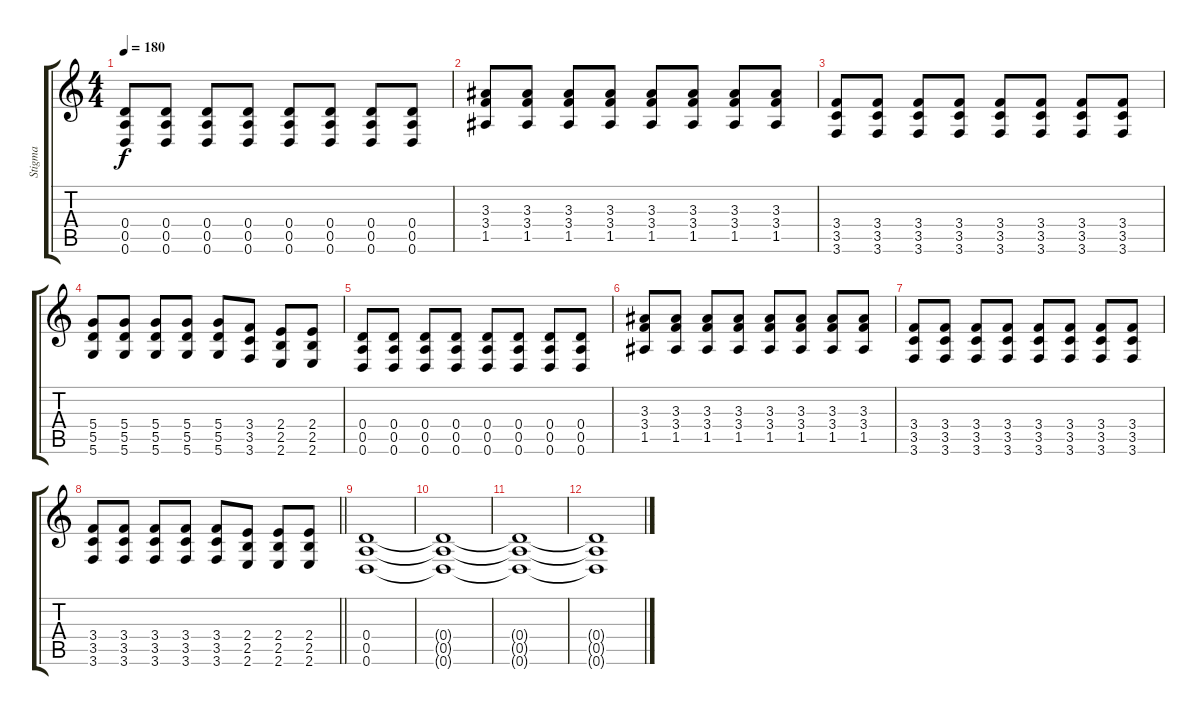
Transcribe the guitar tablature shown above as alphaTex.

\track ("Stigma" "Stigma") {instrument distortionguitar}
\staff {score tabs}
\tuning (E4 B3 G3 D3 A2 D2) {hide}
\ts (4 4)
\tempo 180
\clef g2
\ks c
(0.4 0.5 0.6).8{dy f} (0.4 0.5 0.6).8 (0.4 0.5 0.6).8 (0.4 0.5 0.6).8 (0.4 0.5 0.6).8 (0.4 0.5 0.6).8 (0.4 0.5 0.6).8 (0.4 0.5 0.6).8 |
(3.3 3.4 1.5).8 (3.3 3.4 1.5).8 (3.3 3.4 1.5).8 (3.3 3.4 1.5).8 (3.3 3.4 1.5).8 (3.3 3.4 1.5).8 (3.3 3.4 1.5).8 (3.3 3.4 1.5).8 |
(3.4 3.5 3.6).8 (3.4 3.5 3.6).8 (3.4 3.5 3.6).8 (3.4 3.5 3.6).8 (3.4 3.5 3.6).8 (3.4 3.5 3.6).8 (3.4 3.5 3.6).8 (3.4 3.5 3.6).8 |
(5.4 5.5 5.6).8 (5.4 5.5 5.6).8 (5.4 5.5 5.6).8 (5.4 5.5 5.6).8 (5.4 5.5 5.6).8 (3.4 3.5 3.6).8 (2.4 2.5 2.6).8 (2.4 2.5 2.6).8 |
(0.4 0.5 0.6).8 (0.4 0.5 0.6).8 (0.4 0.5 0.6).8 (0.4 0.5 0.6).8 (0.4 0.5 0.6).8 (0.4 0.5 0.6).8 (0.4 0.5 0.6).8 (0.4 0.5 0.6).8 |
(3.3 3.4 1.5).8 (3.3 3.4 1.5).8 (3.3 3.4 1.5).8 (3.3 3.4 1.5).8 (3.3 3.4 1.5).8 (3.3 3.4 1.5).8 (3.3 3.4 1.5).8 (3.3 3.4 1.5).8 |
(3.4 3.5 3.6).8 (3.4 3.5 3.6).8 (3.4 3.5 3.6).8 (3.4 3.5 3.6).8 (3.4 3.5 3.6).8 (3.4 3.5 3.6).8 (3.4 3.5 3.6).8 (3.4 3.5 3.6).8 |
\barLineRight lightlight
(3.4 3.5 3.6).8 (3.4 3.5 3.6).8 (3.4 3.5 3.6).8 (3.4 3.5 3.6).8 (3.4 3.5 3.6).8 (2.4 2.5 2.6).8 (2.4 2.5 2.6).8 (2.4 2.5 2.6).8 |
(0.4 0.5 0.6).1{volume 0} |
(0.4{t} 0.5{t} 0.6{t}).1 |
(0.4{t} 0.5{t} 0.6{t}).1 |
(0.4{t} 0.5{t} 0.6{t}).1
